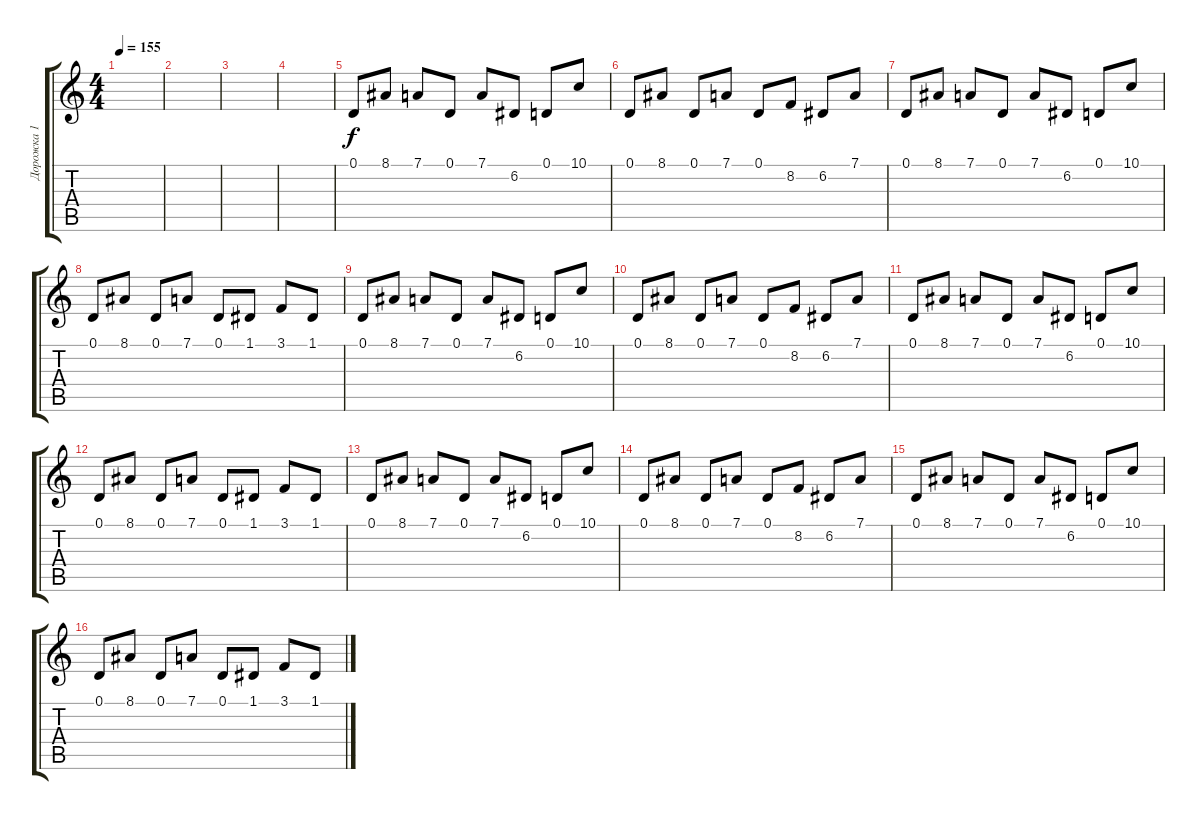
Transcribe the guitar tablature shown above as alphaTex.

\track ("Дорожка 1" "Дорожка 1") {instrument lead2sawtooth}
\staff {score tabs}
\tuning (D4 A3 F3 C3 G2 D2) {hide}
\ts (4 4)
\tempo 155
\clef g2
\ks c
|
|
|
|
0.1.8 8.1.8 7.1.8 0.1.8 7.1.8 6.2.8 0.1.8 10.1.8 |
0.1.8 8.1.8 0.1.8 7.1.8 0.1.8 8.2.8 6.2.8 7.1.8 |
0.1.8 8.1.8 7.1.8 0.1.8 7.1.8 6.2.8 0.1.8 10.1.8 |
0.1.8 8.1.8 0.1.8 7.1.8 0.1.8 1.1.8 3.1.8 1.1.8 |
0.1.8 8.1.8 7.1.8 0.1.8 7.1.8 6.2.8 0.1.8 10.1.8 |
0.1.8 8.1.8 0.1.8 7.1.8 0.1.8 8.2.8 6.2.8 7.1.8 |
0.1.8 8.1.8 7.1.8 0.1.8 7.1.8 6.2.8 0.1.8 10.1.8 |
0.1.8 8.1.8 0.1.8 7.1.8 0.1.8 1.1.8 3.1.8 1.1.8 |
0.1.8 8.1.8 7.1.8 0.1.8 7.1.8 6.2.8 0.1.8 10.1.8 |
0.1.8 8.1.8 0.1.8 7.1.8 0.1.8 8.2.8 6.2.8 7.1.8 |
0.1.8 8.1.8 7.1.8 0.1.8 7.1.8 6.2.8 0.1.8 10.1.8 |
0.1.8 8.1.8 0.1.8 7.1.8 0.1.8 1.1.8 3.1.8 1.1.8
